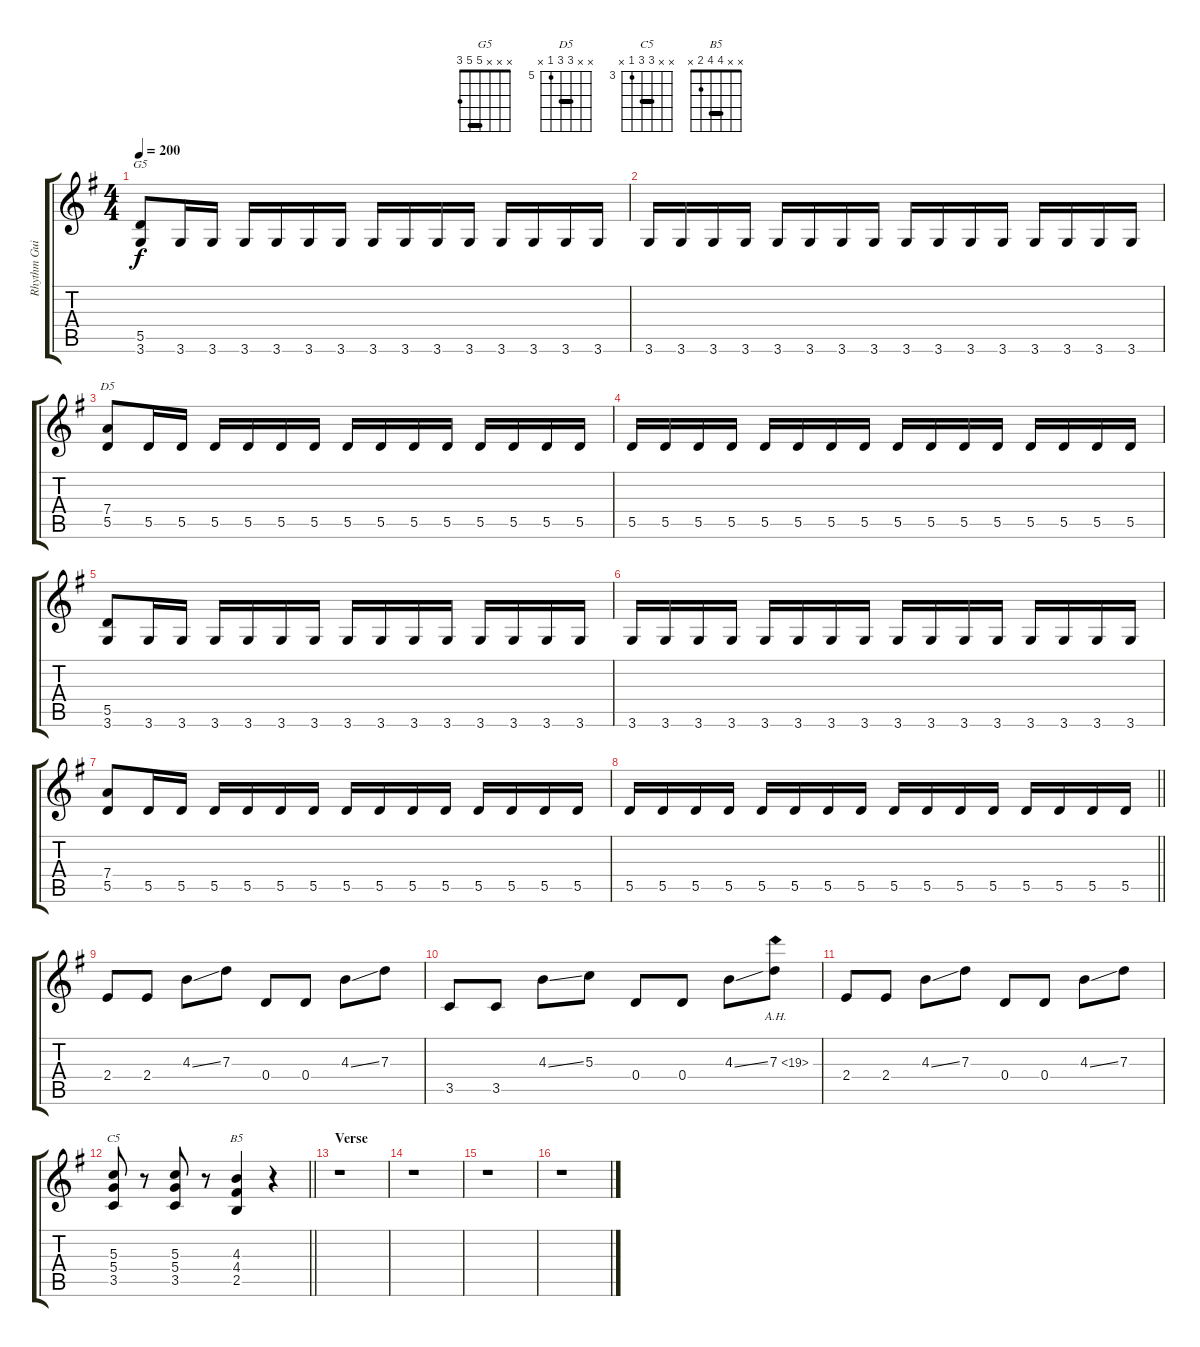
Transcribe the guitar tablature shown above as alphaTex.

\track ("Rhythm Guitar B" "Rhythm Gui") {instrument distortionguitar}
\staff {score tabs}
\tuning (E4 B3 G3 D3 A2 E2) {hide}
\chord ("G5" x x x 5 5 3) {barre 5}
\chord ("D5" x x 7 7 5 x) {firstfret 5 barre 7}
\chord ("C5" x x 5 5 3 x) {firstfret 3 barre 5}
\chord ("B5" x x 4 4 2 x) {barre 4}
\ts (4 4)
\section ("" "")
\tempo 200
\clef g2
\ks g
(5.5 3.6).8{ch "G5" dy f} 3.6.16 3.6.16 3.6.16 3.6.16 3.6.16 3.6.16 3.6.16 3.6.16 3.6.16 3.6.16 3.6.16 3.6.16 3.6.16 3.6.16 |
3.6.16 3.6.16 3.6.16 3.6.16 3.6.16 3.6.16 3.6.16 3.6.16 3.6.16 3.6.16 3.6.16 3.6.16 3.6.16 3.6.16 3.6.16 3.6.16 |
(7.4 5.5).8{ch "D5"} 5.5.16 5.5.16 5.5.16 5.5.16 5.5.16 5.5.16 5.5.16 5.5.16 5.5.16 5.5.16 5.5.16 5.5.16 5.5.16 5.5.16 |
5.5.16 5.5.16 5.5.16 5.5.16 5.5.16 5.5.16 5.5.16 5.5.16 5.5.16 5.5.16 5.5.16 5.5.16 5.5.16 5.5.16 5.5.16 5.5.16 |
(5.5 3.6).8 3.6.16 3.6.16 3.6.16 3.6.16 3.6.16 3.6.16 3.6.16 3.6.16 3.6.16 3.6.16 3.6.16 3.6.16 3.6.16 3.6.16 |
3.6.16 3.6.16 3.6.16 3.6.16 3.6.16 3.6.16 3.6.16 3.6.16 3.6.16 3.6.16 3.6.16 3.6.16 3.6.16 3.6.16 3.6.16 3.6.16 |
(7.4 5.5).8 5.5.16 5.5.16 5.5.16 5.5.16 5.5.16 5.5.16 5.5.16 5.5.16 5.5.16 5.5.16 5.5.16 5.5.16 5.5.16 5.5.16 |
\barLineRight lightlight
5.5.16 5.5.16 5.5.16 5.5.16 5.5.16 5.5.16 5.5.16 5.5.16 5.5.16 5.5.16 5.5.16 5.5.16 5.5.16 5.5.16 5.5.16 5.5.16 |
\section ("" "")
2.4.8 2.4.8 4.3{ss}.8 7.3.8 0.4.8 0.4.8 4.3{ss}.8 7.3.8 |
3.5.8 3.5.8 4.3{ss}.8 5.3.8 0.4.8 0.4.8 4.3{ss}.8 7.3{ah 12}.8 |
2.4.8 2.4.8 4.3{ss}.8 7.3.8 0.4.8 0.4.8 4.3{ss}.8 7.3.8 |
\barLineRight lightlight
(5.3 5.4 3.5).8{ch "C5"} r.8 (5.3 5.4 3.5).8 r.8 (4.3 4.4 2.5).4{ch "B5"} r.4 |
\section ("" "Verse")
r.1 |
r.1 |
r.1 |
r.1
